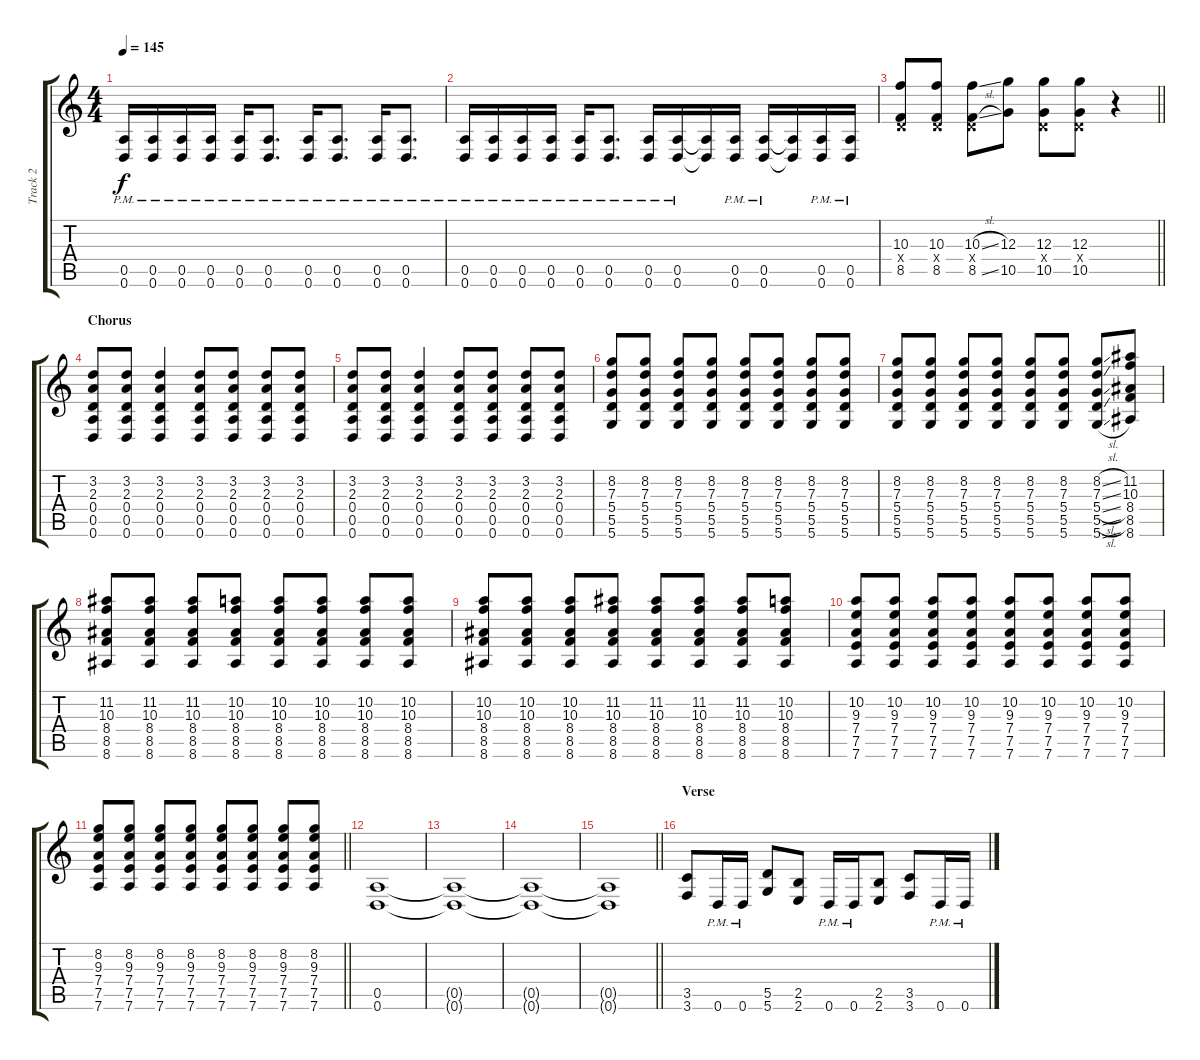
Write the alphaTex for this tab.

\track ("Track 2" "Track 2") {instrument distortionguitar}
\staff {score tabs}
\tuning (E4 B3 G3 D3 A2 D2) {hide}
\ts (4 4)
\tempo 145
\clef g2
\ks c
(0.5{pm} 0.6{pm}).16{dy f} (0.5{pm} 0.6{pm}).16 (0.5{pm} 0.6{pm}).16 (0.5{pm} 0.6{pm}).16 (0.5{pm} 0.6{pm}).16 (0.5{pm} 0.6{pm}).8{d} (0.5{pm} 0.6{pm}).16 (0.5{pm} 0.6{pm}).8{d} (0.5{pm} 0.6{pm}).16 (0.5{pm} 0.6{pm}).8{d} |
(0.5{pm} 0.6{pm}).16 (0.5{pm} 0.6{pm}).16 (0.5{pm} 0.6{pm}).16 (0.5{pm} 0.6{pm}).16 (0.5{pm} 0.6{pm}).16 (0.5{pm} 0.6{pm}).8{d} (0.5{pm} 0.6{pm}).16 (0.5{pm} 0.6{pm}).16 (0.5{t} 0.6{t}).16 (0.5{pm} 0.6{pm}).16 (0.5{pm} 0.6{pm}).16 (0.5{t} 0.6{t}).16 (0.5{pm} 0.6{pm}).16 (0.5{pm} 0.6{pm}).16 |
\barLineRight lightlight
(10.3 0.4{x} 8.5).8 (10.3 0.4{x} 8.5).8 (10.3{sl} 0.4{x} 8.5{sl}).8 (12.3 10.5).8 (12.3 0.4{x} 10.5).8 (12.3 0.4{x} 10.5).8 r.4 |
\section ("" "Chorus")
(3.2 2.3 0.4 0.5 0.6).8 (3.2 2.3 0.4 0.5 0.6).8 (3.2 2.3 0.4 0.5 0.6).4 (3.2 2.3 0.4 0.5 0.6).8 (3.2 2.3 0.4 0.5 0.6).8 (3.2 2.3 0.4 0.5 0.6).8 (3.2 2.3 0.4 0.5 0.6).8 |
(3.2 2.3 0.4 0.5 0.6).8 (3.2 2.3 0.4 0.5 0.6).8 (3.2 2.3 0.4 0.5 0.6).4 (3.2 2.3 0.4 0.5 0.6).8 (3.2 2.3 0.4 0.5 0.6).8 (3.2 2.3 0.4 0.5 0.6).8 (3.2 2.3 0.4 0.5 0.6).8 |
(8.2 7.3 5.4 5.5 5.6).8 (8.2 7.3 5.4 5.5 5.6).8 (8.2 7.3 5.4 5.5 5.6).8 (8.2 7.3 5.4 5.5 5.6).8 (8.2 7.3 5.4 5.5 5.6).8 (8.2 7.3 5.4 5.5 5.6).8 (8.2 7.3 5.4 5.5 5.6).8 (8.2 7.3 5.4 5.5 5.6).8 |
(8.2 7.3 5.4 5.5 5.6).8 (8.2 7.3 5.4 5.5 5.6).8 (8.2 7.3 5.4 5.5 5.6).8 (8.2 7.3 5.4 5.5 5.6).8 (8.2 7.3 5.4 5.5 5.6).8 (8.2 7.3 5.4 5.5 5.6).8 (8.2{sl} 7.3{sl} 5.4{sl} 5.5{sl} 5.6{sl}).8 (11.2 10.3 8.4 8.5 8.6).8 |
(11.2 10.3 8.4 8.5 8.6).8 (11.2 10.3 8.4 8.5 8.6).8 (11.2 10.3 8.4 8.5 8.6).8 (10.2 10.3 8.4 8.5 8.6).8 (10.2 10.3 8.4 8.5 8.6).8 (10.2 10.3 8.4 8.5 8.6).8 (10.2 10.3 8.4 8.5 8.6).8 (10.2 10.3 8.4 8.5 8.6).8 |
(10.2 10.3 8.4 8.5 8.6).8 (10.2 10.3 8.4 8.5 8.6).8 (10.2 10.3 8.4 8.5 8.6).8 (11.2 10.3 8.4 8.5 8.6).8 (11.2 10.3 8.4 8.5 8.6).8 (11.2 10.3 8.4 8.5 8.6).8 (11.2 10.3 8.4 8.5 8.6).8 (10.2 10.3 8.4 8.5 8.6).8 |
(10.2 9.3 7.4 7.5 7.6).8 (10.2 9.3 7.4 7.5 7.6).8 (10.2 9.3 7.4 7.5 7.6).8 (10.2 9.3 7.4 7.5 7.6).8 (10.2 9.3 7.4 7.5 7.6).8 (10.2 9.3 7.4 7.5 7.6).8 (10.2 9.3 7.4 7.5 7.6).8 (10.2 9.3 7.4 7.5 7.6).8 |
\barLineRight lightlight
(8.2 9.3 7.4 7.5 7.6).8 (8.2 9.3 7.4 7.5 7.6).8 (8.2 9.3 7.4 7.5 7.6).8 (8.2 9.3 7.4 7.5 7.6).8 (8.2 9.3 7.4 7.5 7.6).8 (8.2 9.3 7.4 7.5 7.6).8 (8.2 9.3 7.4 7.5 7.6).8 (8.2 9.3 7.4 7.5 7.6).8 |
(0.5 0.6).1 |
(0.5{t} 0.6{t}).1 |
(0.5{t} 0.6{t}).1 |
\barLineRight lightlight
(0.5{t} 0.6{t}).1 |
\section ("" "Verse")
(3.5 3.6).8 0.6{pm}.16 0.6{pm}.16 (5.5 5.6).8 (2.5 2.6).8 0.6{pm}.16 0.6{pm}.16 (2.5 2.6).8 (3.5 3.6).8 0.6{pm}.16 0.6{pm}.16
